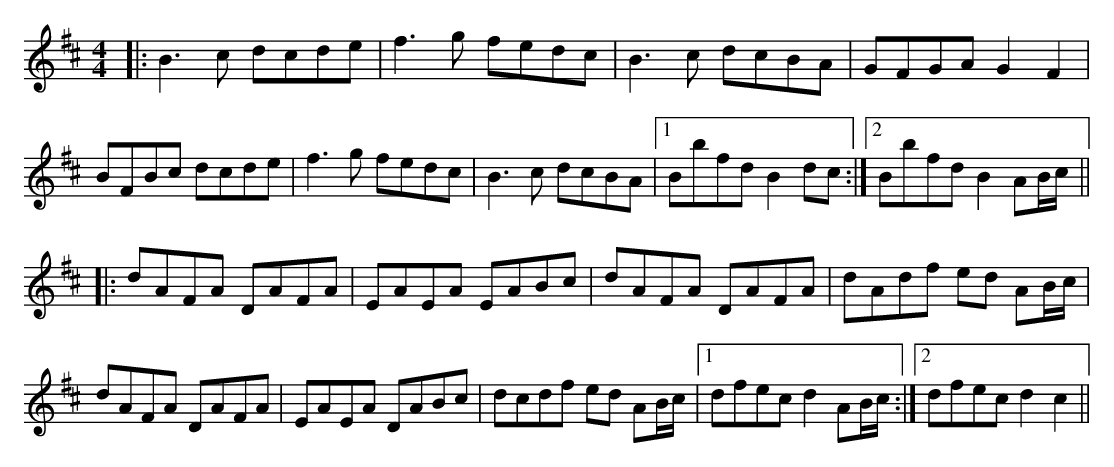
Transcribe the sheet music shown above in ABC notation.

X:1
M:4/4
K:Bmin
|:B3 c dcde|f3g fedc|B3c dcBA|GFGA G2 F2|
BFBc dcde|f3g fedc|B3c dcBA|1 Bbfd B2 dc:|2 Bbfd B2 AB/c/||
|:dAFA DAFA|EAEA EABc|dAFA DAFA|dAdf ed AB/c/|
dAFA DAFA|EAEA DABc|dcdf ed AB/c/|1 dfec d2 AB/c/:|2 dfec d2 c2||
